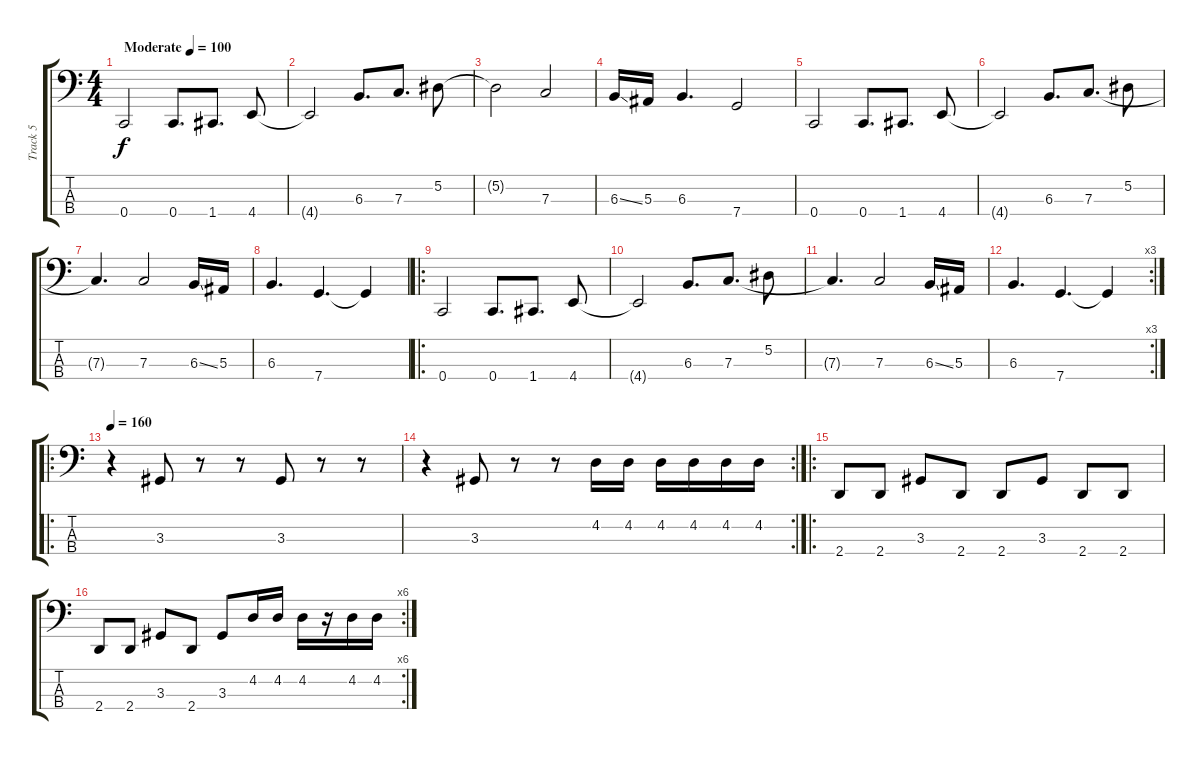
\track ("Track 5" "Track 5") {instrument electricbassfinger}
\staff {score tabs}
\tuning (Eb2 Bb1 F1 C1) {hide}
\ts (4 4)
\tempo (100 "Moderate")
\clef f4
\ks c
0.4.2{dy f instrument electricbassfinger} 0.4.8{d} 1.4.8{d} 4.4.8 |
4.4{t}.2 6.3.8{d} 7.3.8{d} 5.2.8 |
5.2{t}.2 7.3.2 |
6.3{ss}.16 5.3.16 6.3.4{d} 7.4.2 |
0.4.2 0.4.8{d} 1.4.8{d} 4.4.8 |
4.4{t}.2 6.3.8{d} 7.3.8{d} 5.2.8 |
7.3{t}.4{d} 7.3.2 6.3{ss}.16 5.3.16 |
6.3.4{d} 7.4.4{d} 7.4{t}.4 |
\ro
0.4.2 0.4.8{d} 1.4.8{d} 4.4.8 |
4.4{t}.2 6.3.8{d} 7.3.8{d} 5.2.8 |
7.3{t}.4{d} 7.3.2 6.3{ss}.16 5.3.16 |
\rc 3
6.3.4{d} 7.4.4{d} 7.4{t}.4 |
\ro
\tempo 160
r.4 3.3.8 r.8 r.8 3.3.8 r.8 r.8 |
\rc 2
r.4 3.3.8 r.8 r.8 4.2.16 4.2.16 4.2.16 4.2.16 4.2.16 4.2.16 |
\ro
2.4.8 2.4.8 3.3.8 2.4.8 2.4.8 3.3.8 2.4.8 2.4.8 |
\rc 6
2.4.8 2.4.8 3.3.8 2.4.8 3.3.8 4.2.16 4.2.16 4.2.16 r.16 4.2.16 4.2.16
